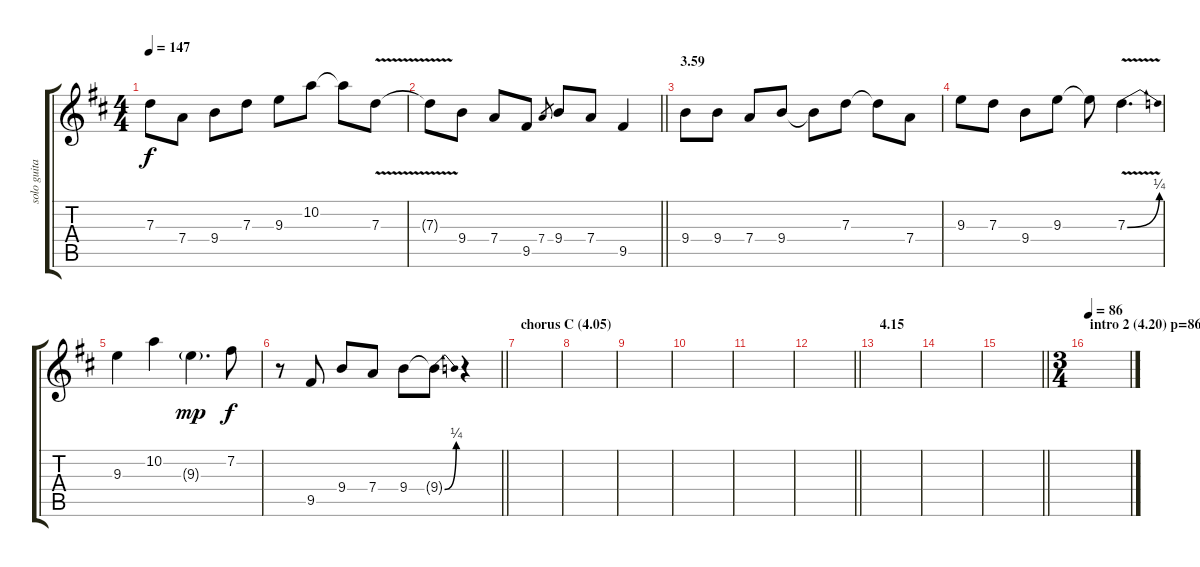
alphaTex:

\track ("solo guitar 2" "solo guita") {instrument overdrivenguitar}
\staff {score tabs}
\tuning (E4 B3 G3 D3 A2 E2) {hide}
\ts (4 4)
\tempo 147
\clef g2
\ks d
7.3{t}.8{dy f} 7.4.8 9.4.8 7.3.8 9.3.8 10.2.8 10.2{t}.8 7.3{v}.8 |
\barLineRight lightlight
7.3{t}.8 9.4.8 7.4.8 9.5.8 7.4.8{gr} 9.4.8 7.4.8 9.5.4 |
\section ("" "3.59")
9.4.8 9.4.8 7.4.8 9.4.8 9.4{t}.8 7.3.8 7.3{t}.8 7.4.8 |
9.3.8 7.3.8 9.4.8 9.3.8 9.3{t}.8 7.3{be (bend 0 0 60 1) v}.4{d} |
9.3.4 10.2.4 9.3{g}.4{d dy mp} 7.2.8{dy f} |
\barLineRight lightlight
r.8 9.5.8 9.4.8 7.4.8 9.4.8 9.4{be (bend 0 0 60 1) t}.8 r.4 |
\section ("" "chorus C (4.05)")
|
|
|
|
|
\barLineRight lightlight
|
\section ("" "4.15")
|
|
\barLineRight lightlight
|
\ts (3 4)
\section ("" "intro 2 (4.20) p=86")
\tempo 86
